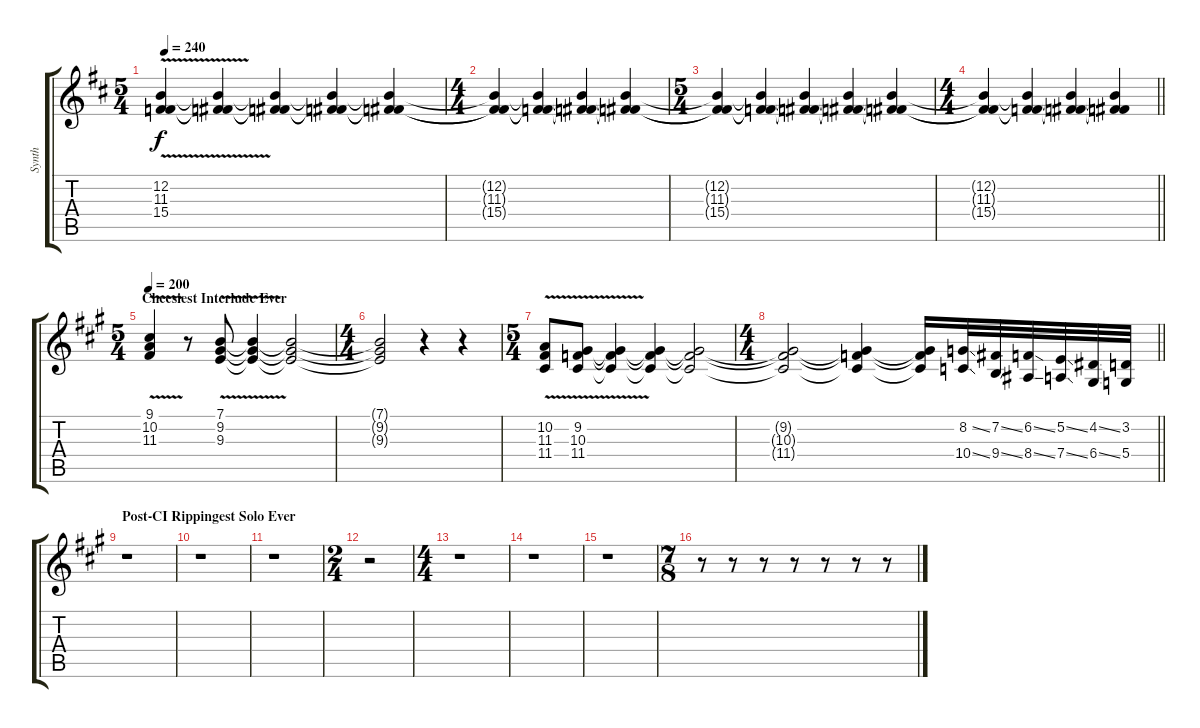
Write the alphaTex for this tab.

\track ("Synth" "Synth") {instrument pad4choir}
\staff {score tabs}
\tuning (E4 B3 G3 D3 A2 E2) {hide}
\ts (5 4)
\tempo 240
\clef g2
\ks bminor
(12.2 11.3{v} 15.4{v}).4{dy f} (12.2{t} 11.3{t} 15.4{t}).4 (12.2{t} 11.3{t} 15.4{t}).4 (12.2{t} 11.3{t} 15.4{t}).4 (12.2{t} 11.3{t} 15.4{t}).4 |
\ts (4 4)
(12.2{t} 11.3{t} 15.4{t}).4{beam merge} (12.2{t} 11.3{t} 15.4{t}).4 (12.2{t} 11.3{t} 15.4{t}).4 (12.2{t} 11.3{t} 15.4{t}).4 |
\ts (5 4)
(12.2{t} 11.3{t} 15.4{t}).4 (12.2{t} 11.3{t} 15.4{t}).4 (12.2{t} 11.3{t} 15.4{t}).4 (12.2{t} 11.3{t} 15.4{t}).4 (12.2{t} 11.3{t} 15.4{t}).4 |
\ts (4 4)
\barLineRight lightlight
(12.2{t} 11.3{t} 15.4{t}).4 (12.2{t} 11.3{t} 15.4{t}).4 (12.2{t} 11.3{t} 15.4{t}).4 (12.2{t} 11.3{t} 15.4{t}).4 |
\ts (5 4)
\section ("" "Cheesiest Interlude Ever")
\tempo 200
\ks f#minor
(9.1{v} 10.2 11.3).4{volume 14 balance 5 instrument drawbarorgan} r.8 (7.1{v} 9.2 9.3).8 (7.1{t} 9.2{t} 9.3{t}).4 (7.1{t} 9.2{t} 9.3{t}).2 |
\ts (4 4)
(7.1{t} 9.2{t} 9.3{t}).2 r.4 r.4 |
\ts (5 4)
(10.2{v} 11.3 11.4).8 (9.2{v} 10.3 11.4).8 (9.2{t} 10.3{t} 11.4{t}).4 (9.2{t} 10.3{t} 11.4{t}).4 (9.2{t} 10.3{t} 11.4{t}).2 |
\ts (4 4)
\barLineRight lightlight
(9.2{t} 10.3{t} 11.4{t}).2 (9.2{t} 10.3{t} 11.4{t}).4 (9.2{t} 10.3{t} 11.4{t}).16 (8.2{ss} 10.4{ss}).32 (7.2{ss} 9.4{ss}).32 (6.2{ss} 8.4{ss}).32 (5.2{ss} 7.4{ss}).32 (4.2{ss} 6.4{ss}).32 (3.2 5.4).32 |
\section ("" "Post-CI Rippingest Solo Ever")
r.1 |
r.1 |
r.1 |
\ts (2 4)
r.2 |
\ts (4 4)
r.1 |
r.1 |
r.1 |
\ts (7 8)
r.8 r.8 r.8 r.8 r.8 r.8 r.8
